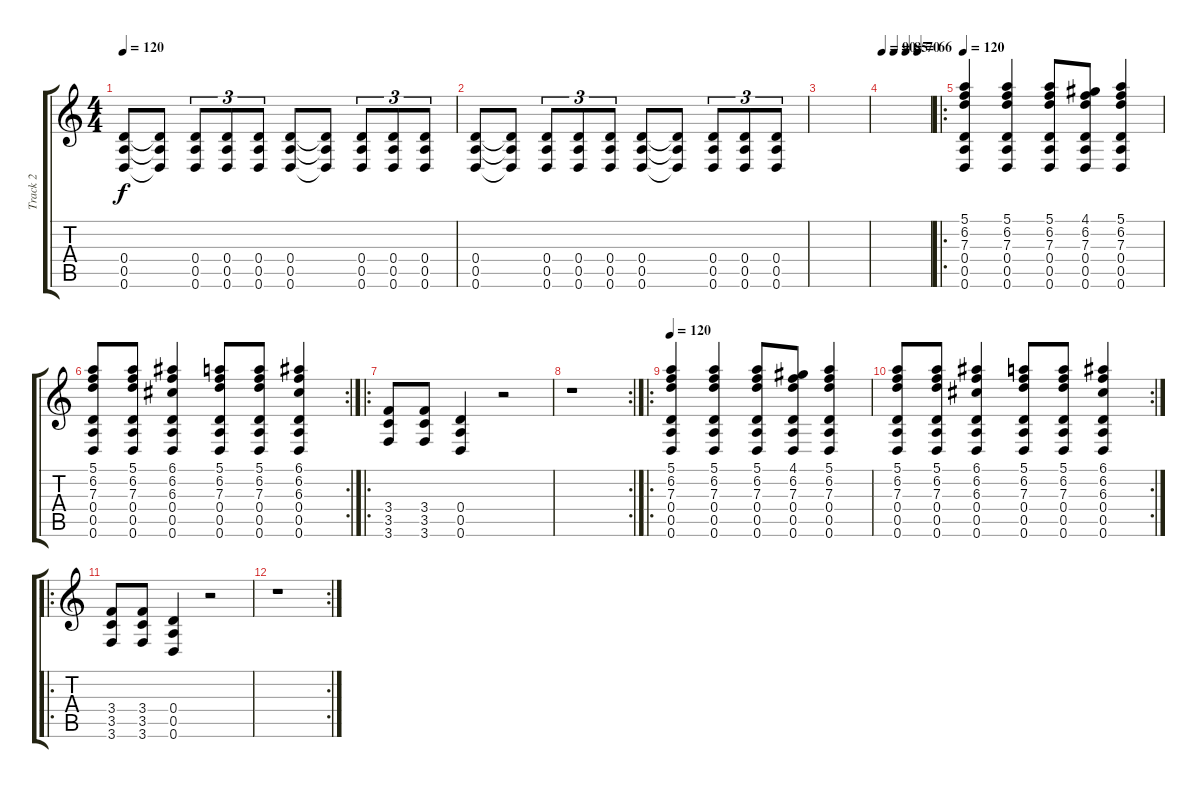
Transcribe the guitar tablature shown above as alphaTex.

\track ("Track 2" "Track 2") {instrument electricbasspick}
\staff {score tabs}
\tuning (E4 B3 G3 D3 A2 D2) {hide}
\ts (4 4)
\tempo 120
\clef g2
\ks c
(0.4 0.5 0.6).8{dy f} (0.4{t} 0.5{t} 0.6{t}).8 (0.4 0.5 0.6).8{tu (3 2)} (0.4 0.5 0.6).8{tu (3 2)} (0.4 0.5 0.6).8{tu (3 2)} (0.4 0.5 0.6).8 (0.4{t} 0.5{t} 0.6{t}).8 (0.4 0.5 0.6).8{tu (3 2)} (0.4 0.5 0.6).8{tu (3 2)} (0.4 0.5 0.6).8{tu (3 2)} |
(0.4 0.5 0.6).8 (0.4{t} 0.5{t} 0.6{t}).8 (0.4 0.5 0.6).8{tu (3 2)} (0.4 0.5 0.6).8{tu (3 2)} (0.4 0.5 0.6).8{tu (3 2)} (0.4 0.5 0.6).8 (0.4{t} 0.5{t} 0.6{t}).8 (0.4 0.5 0.6).8{tu (3 2)} (0.4 0.5 0.6).8{tu (3 2)} (0.4 0.5 0.6).8{tu (3 2)} |
|
\tempo 90
\tempo (85 0.25)
\tempo (70 0.5)
\tempo (66 0.75)
|
\ro
\tempo 120
(5.1 6.2 7.3 0.4 0.5 0.6).4 (5.1 6.2 7.3 0.4 0.5 0.6).4 (5.1 6.2 7.3 0.4 0.5 0.6).8 (4.1 6.2 7.3 0.4 0.5 0.6).8 (5.1 6.2 7.3 0.4 0.5 0.6).4 |
\rc 2
(5.1 6.2 7.3 0.4 0.5 0.6).8 (5.1 6.2 7.3 0.4 0.5 0.6).8 (6.1 6.2 6.3 0.4 0.5 0.6).4 (5.1 6.2 7.3 0.4 0.5 0.6).8 (5.1 6.2 7.3 0.4 0.5 0.6).8 (6.1 6.2 6.3 0.4 0.5 0.6).4 |
\ro
(3.4 3.5 3.6).8 (3.4 3.5 3.6).8 (0.4 0.5 0.6).4 r.2 |
\rc 2
r.1 |
\ro
\tempo 120
(5.1 6.2 7.3 0.4 0.5 0.6).4 (5.1 6.2 7.3 0.4 0.5 0.6).4 (5.1 6.2 7.3 0.4 0.5 0.6).8 (4.1 6.2 7.3 0.4 0.5 0.6).8 (5.1 6.2 7.3 0.4 0.5 0.6).4 |
\rc 2
(5.1 6.2 7.3 0.4 0.5 0.6).8 (5.1 6.2 7.3 0.4 0.5 0.6).8 (6.1 6.2 6.3 0.4 0.5 0.6).4 (5.1 6.2 7.3 0.4 0.5 0.6).8 (5.1 6.2 7.3 0.4 0.5 0.6).8 (6.1 6.2 6.3 0.4 0.5 0.6).4 |
\ro
(3.4 3.5 3.6).8 (3.4 3.5 3.6).8 (0.4 0.5 0.6).4 r.2 |
\rc 2
r.1
